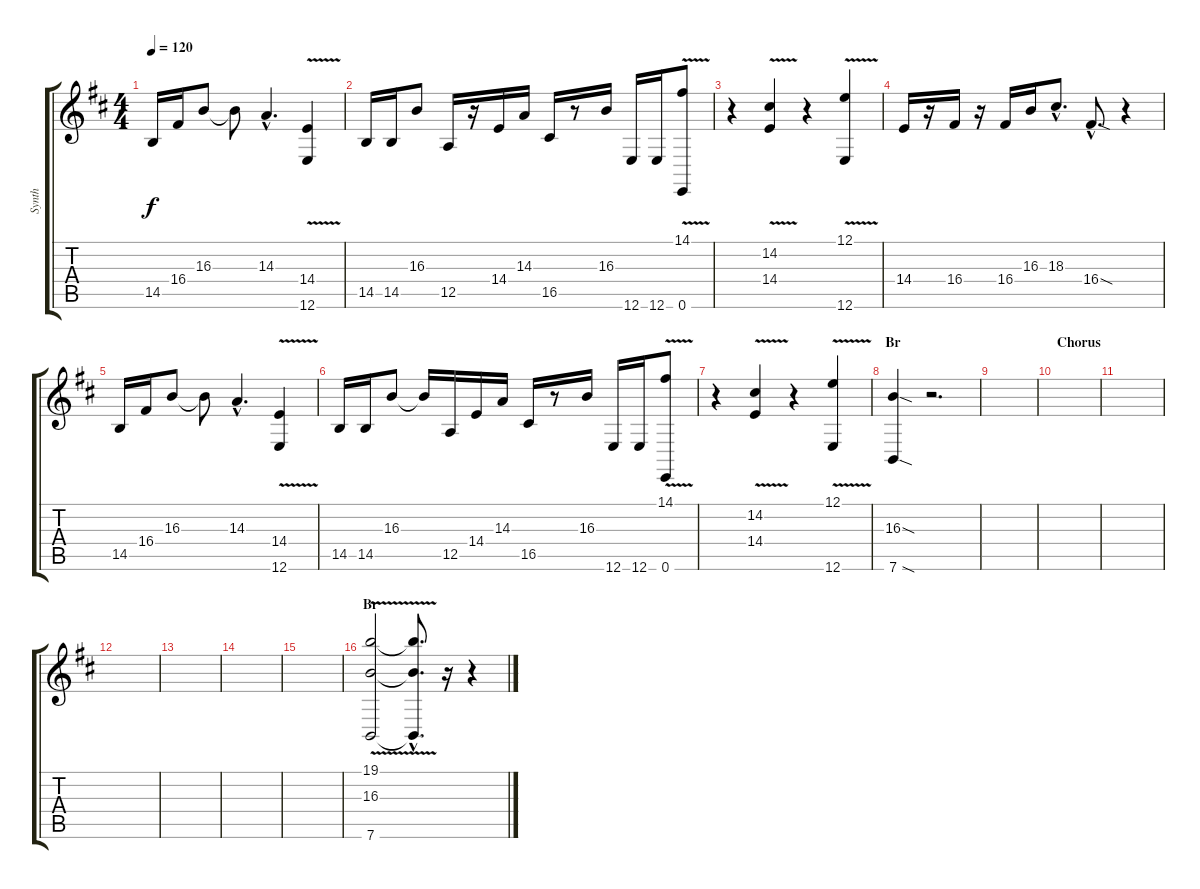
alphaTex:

\track ("Synth" "Synth") {instrument lead1square}
\staff {score tabs}
\tuning (E4 B3 G3 D3 A2 E2) {hide}
\ts (4 4)
\tempo 120
\clef g2
\ks d
14.5.16{dy f} 16.4.16 16.3.8 16.3{t}.8 14.3{hac}.4{d} (14.4{v} 12.6{v}).4 |
14.5.16 14.5.16 16.3.8 12.5.16 r.16 14.4.16 14.3.16 16.5.16 r.8 16.3.16 12.6.16 12.6.16 (14.1{v} 0.6).8 |
r.4 (14.2{v} 14.4{v}).4 r.4 (12.1{v} 12.6{v}).4 |
14.4.16 r.16 16.4.16 r.16 16.4.16 16.3.16 18.3{hac}.8{d} 16.4{sod hac}.8{d} r.4 |
14.5.16 16.4.16 16.3.8 16.3{t}.8 14.3{hac}.4{d} (14.4{v} 12.6{v}).4 |
14.5.16 14.5.16 16.3.8 16.3{t}.16 12.5.16 14.4.16 14.3.16 16.5.16 r.8 16.3.16 12.6.16 12.6.16 (14.1{v} 0.6).8 |
r.4 (14.2{v} 14.4{v}).4 r.4 (12.1{v} 12.6{v}).4 |
\section ("" "Br")
(16.3{sod} 7.6{sod}).4 r.2{d} |
|
\section ("" "Chorus")
|
|
|
|
|
|
\section ("" "Br")
(19.1 16.3{v} 7.6{v}).2 (19.1{hac t} 16.3{hac t} 7.6{hac t}).8{d} r.16 r.4
